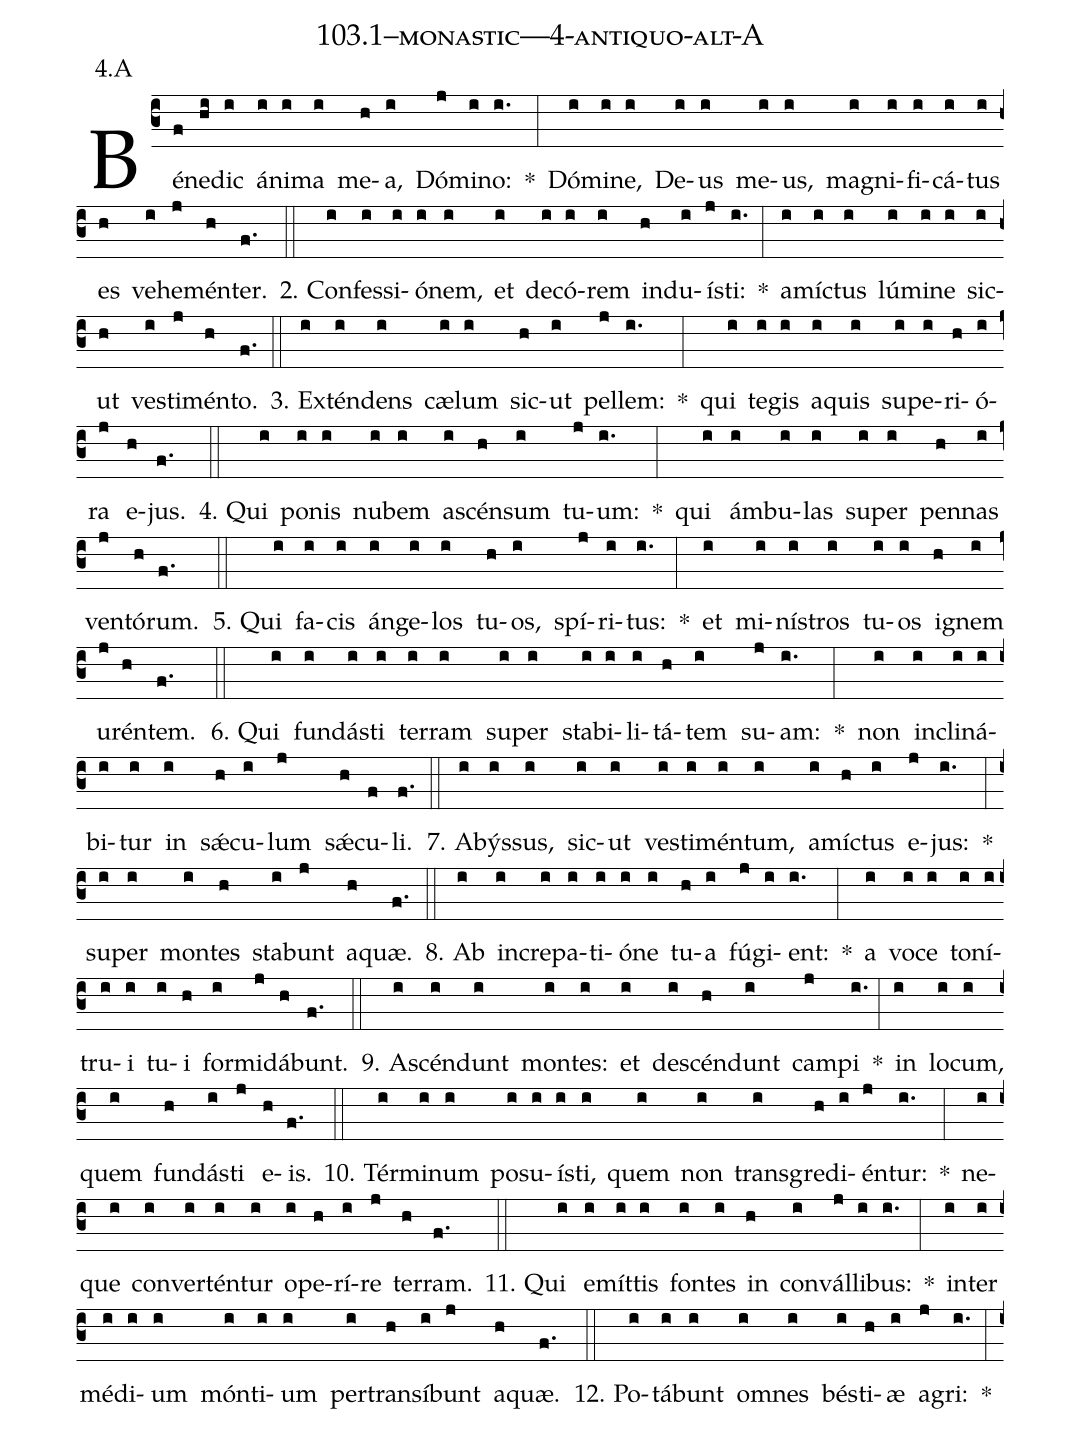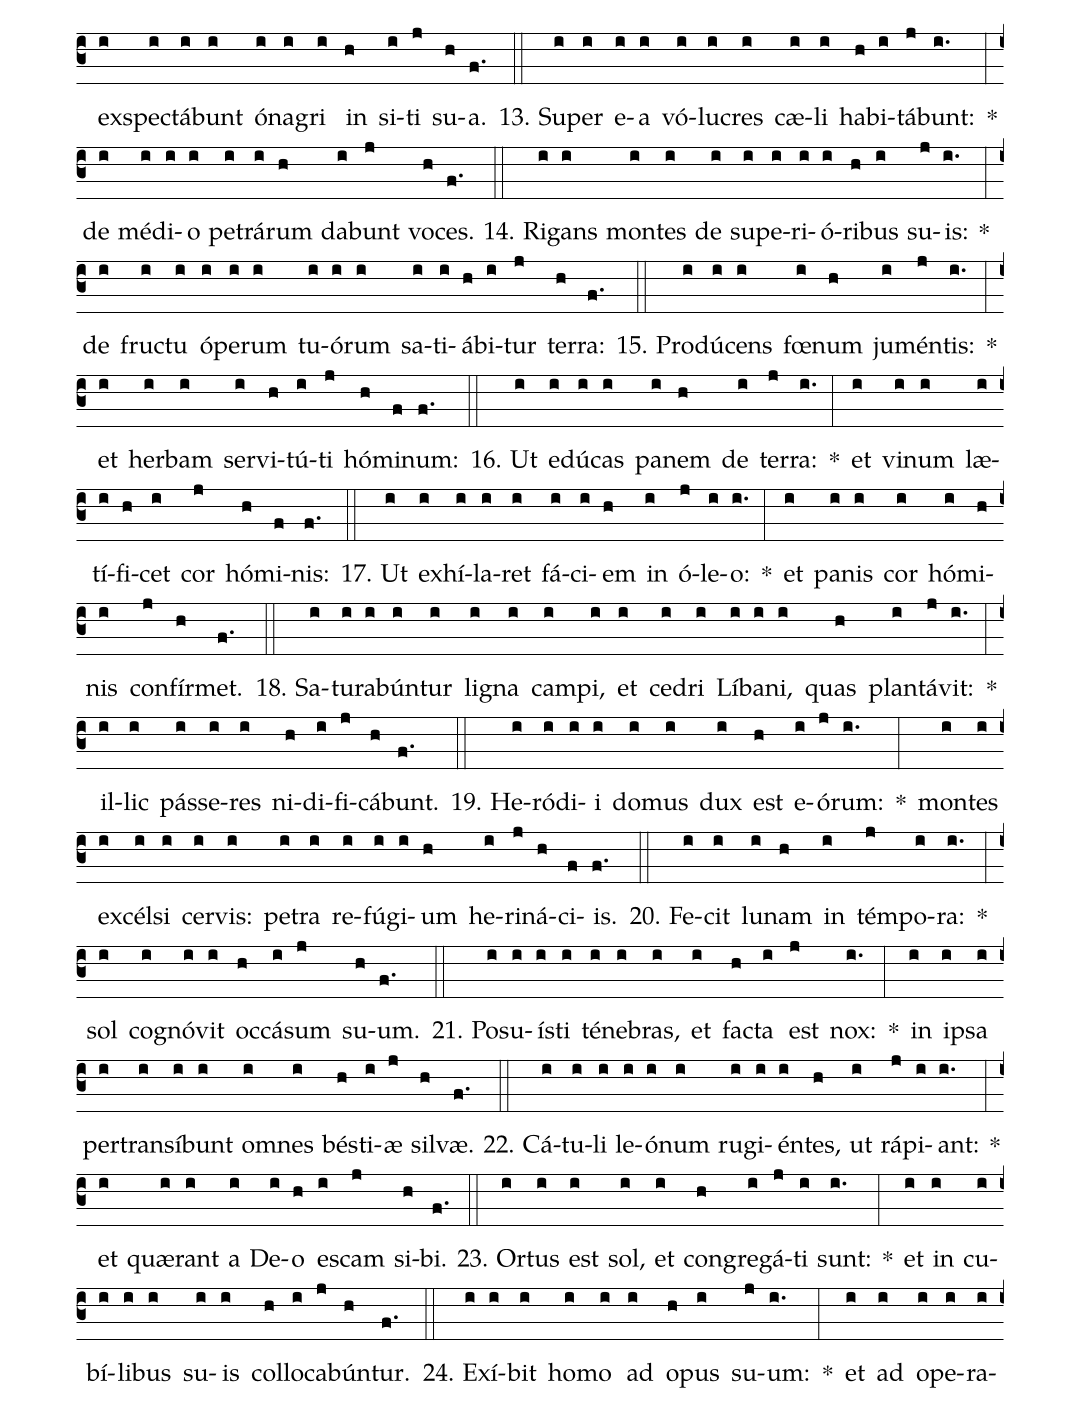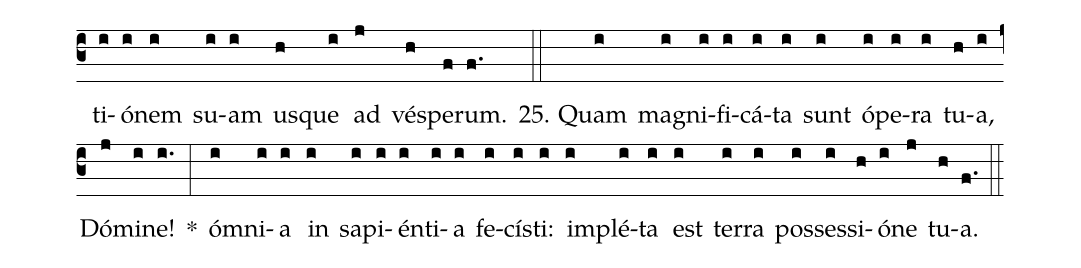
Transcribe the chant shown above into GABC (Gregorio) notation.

name: 103.1--monastic---4-antiquo-alt-A;
annotation: 4.A;
%%
(c3)Bé(f)ne(hi)dic(i) á(i)ni(i)ma(i) me(h)a,(i) Dó(j)mi(i)no:(i.) *(:) Dó(i)mi(i)ne,(i) De(i)us(i) me(i)us,(i) ma(i)gni(i)fi(i)cá(i)tus(i) es(h) ve(i)he(j)mén(h)ter.(f.) (::)
2. Con(i)fes(i)si(i)ó(i)nem,(i) et(i) de(i)có(i)rem(i) ind(h)u(i)ís(j)ti:(i.) *(:) a(i)míc(i)tus(i) lú(i)mi(i)ne(i) sic(i)ut(h) ves(i)ti(j)mén(h)to.(f.) (::)
3. Ex(i)tén(i)dens(i) cæ(i)lum(i) sic(h)ut(i) pel(j)lem:(i.) *(:) qui(i) te(i)gis(i) a(i)quis(i) su(i)pe(i)ri(h)ó(i)ra(j) e(h)jus.(f.) (::)
4. Qui(i) po(i)nis(i) nu(i)bem(i) a(i)scén(h)sum(i) tu(j)um:(i.) *(:) qui(i) ám(i)bu(i)las(i) su(i)per(i) pen(h)nas(i) ven(j)tó(h)rum.(f.) (::)
5. Qui(i) fa(i)cis(i) án(i)ge(i)los(i) tu(h)os,(i) spí(j)ri(i)tus:(i.) *(:) et(i) mi(i)nís(i)tros(i) tu(i)os(i) i(h)gnem(i) u(j)rén(h)tem.(f.) (::)
6. Qui(i) fun(i)dás(i)ti(i) ter(i)ram(i) su(i)per(i) sta(i)bi(i)li(i)tá(h)tem(i) su(j)am:(i.) *(:) non(i) in(i)cli(i)ná(i)bi(i)tur(i) in(i) sǽ(h)cu(i)lum(j) sǽ(h)cu(f)li.(f.) (::)
7. A(i)býs(i)sus,(i) sic(i)ut(i) ves(i)ti(i)mén(i)tum,(i) a(i)míc(h)tus(i) e(j)jus:(i.) *(:) su(i)per(i) mon(i)tes(h) sta(i)bunt(j) a(h)quæ.(f.) (::)
8. Ab(i) in(i)cre(i)pa(i)ti(i)ó(i)ne(i) tu(h)a(i) fú(j)gi(i)ent:(i.) *(:) a(i) vo(i)ce(i) to(i)ní(i)tru(i)i(i) tu(i)i(h) for(i)mi(j)dá(h)bunt.(f.) (::)
9. A(i)scén(i)dunt(i) mon(i)tes:(i) et(i) de(i)scén(h)dunt(i) cam(j)pi(i.) *(:) in(i) lo(i)cum,(i) quem(i) fun(h)dás(i)ti(j) e(h)is.(f.) (::)
10. Tér(i)mi(i)num(i) po(i)su(i)ís(i)ti,(i) quem(i) non(i) trans(i)gre(h)di(i)én(j)tur:(i.) *(:) ne(i)que(i) con(i)ver(i)tén(i)tur(i) o(i)pe(h)rí(i)re(j) ter(h)ram.(f.) (::)
11. Qui(i) e(i)mít(i)tis(i) fon(i)tes(i) in(h) con(i)vál(j)li(i)bus:(i.) *(:) in(i)ter(i) mé(i)di(i)um(i) món(i)ti(i)um(i) per(i)trans(h)í(i)bunt(j) a(h)quæ.(f.) (::)
12. Po(i)tá(i)bunt(i) om(i)nes(i) bés(i)ti(h)æ(i) a(j)gri:(i.) *(:) ex(i)spec(i)tá(i)bunt(i) ó(i)na(i)gri(i) in(h) si(i)ti(j) su(h)a.(f.) (::)
13. Su(i)per(i) e(i)a(i) vó(i)lu(i)cres(i) cæ(i)li(i) ha(h)bi(i)tá(j)bunt:(i.) *(:) de(i) mé(i)di(i)o(i) pe(i)trá(i)rum(h) da(i)bunt(j) vo(h)ces.(f.) (::)
14. Ri(i)gans(i) mon(i)tes(i) de(i) su(i)pe(i)ri(i)ó(i)ri(h)bus(i) su(j)is:(i.) *(:) de(i) fruc(i)tu(i) ó(i)pe(i)rum(i) tu(i)ó(i)rum(i) sa(i)ti(i)á(h)bi(i)tur(j) ter(h)ra:(f.) (::)
15. Pro(i)dú(i)cens(i) fœ(i)num(h) ju(i)mén(j)tis:(i.) *(:) et(i) her(i)bam(i) ser(i)vi(h)tú(i)ti(j) hó(h)mi(f)num:(f.) (::)
16. Ut(i) e(i)dú(i)cas(i) pa(i)nem(h) de(i) ter(j)ra:(i.) *(:) et(i) vi(i)num(i) læ(i)tí(i)fi(h)cet(i) cor(j) hó(h)mi(f)nis:(f.) (::)
17. Ut(i) ex(i)hí(i)la(i)ret(i) fá(i)ci(i)em(h) in(i) ó(j)le(i)o:(i.) *(:) et(i) pa(i)nis(i) cor(i) hó(i)mi(h)nis(i) con(j)fír(h)met.(f.) (::)
18. Sa(i)tu(i)ra(i)bún(i)tur(i) li(i)gna(i) cam(i)pi,(i) et(i) ce(i)dri(i) Lí(i)ba(i)ni,(i) quas(h) plan(i)tá(j)vit:(i.) *(:) il(i)lic(i) pás(i)se(i)res(i) ni(h)di(i)fi(j)cá(h)bunt.(f.) (::)
19. He(i)ró(i)di(i)i(i) do(i)mus(i) dux(i) est(h) e(i)ó(j)rum:(i.) *(:) mon(i)tes(i) ex(i)cél(i)si(i) cer(i)vis:(i) pe(i)tra(i) re(i)fú(i)gi(i)um(h) he(i)ri(j)ná(h)ci(f)is.(f.) (::)
20. Fe(i)cit(i) lu(i)nam(h) in(i) tém(j)po(i)ra:(i.) *(:) sol(i) co(i)gnó(i)vit(i) oc(h)cá(i)sum(j) su(h)um.(f.) (::)
21. Po(i)su(i)ís(i)ti(i) té(i)ne(i)bras,(i) et(i) fac(h)ta(i) est(j) nox:(i.) *(:) in(i) ip(i)sa(i) per(i)trans(i)í(i)bunt(i) om(i)nes(i) bés(h)ti(i)æ(j) sil(h)væ.(f.) (::)
22. Cá(i)tu(i)li(i) le(i)ó(i)num(i) ru(i)gi(i)én(i)tes,(h) ut(i) rá(j)pi(i)ant:(i.) *(:) et(i) quæ(i)rant(i) a(i) De(i)o(h) es(i)cam(j) si(h)bi.(f.) (::)
23. Or(i)tus(i) est(i) sol,(i) et(i) con(h)gre(i)gá(j)ti(i) sunt:(i.) *(:) et(i) in(i) cu(i)bí(i)li(i)bus(i) su(i)is(i) col(h)lo(i)ca(j)bún(h)tur.(f.) (::)
24. Ex(i)í(i)bit(i) ho(i)mo(i) ad(i) o(h)pus(i) su(j)um:(i.) *(:) et(i) ad(i) o(i)pe(i)ra(i)ti(i)ó(i)nem(i) su(i)am(i) us(h)que(i) ad(j) vés(h)pe(f)rum.(f.) (::)
25. Quam(i) ma(i)gni(i)fi(i)cá(i)ta(i) sunt(i) ó(i)pe(i)ra(i) tu(h)a,(i) Dó(j)mi(i)ne!(i.) *(:) óm(i)ni(i)a(i) in(i) sa(i)pi(i)én(i)ti(i)a(i) fe(i)cís(i)ti:(i) im(i)plé(i)ta(i) est(i) ter(i)ra(i) pos(i)ses(i)si(h)ó(i)ne(j) tu(h)a.(f.) (::)
